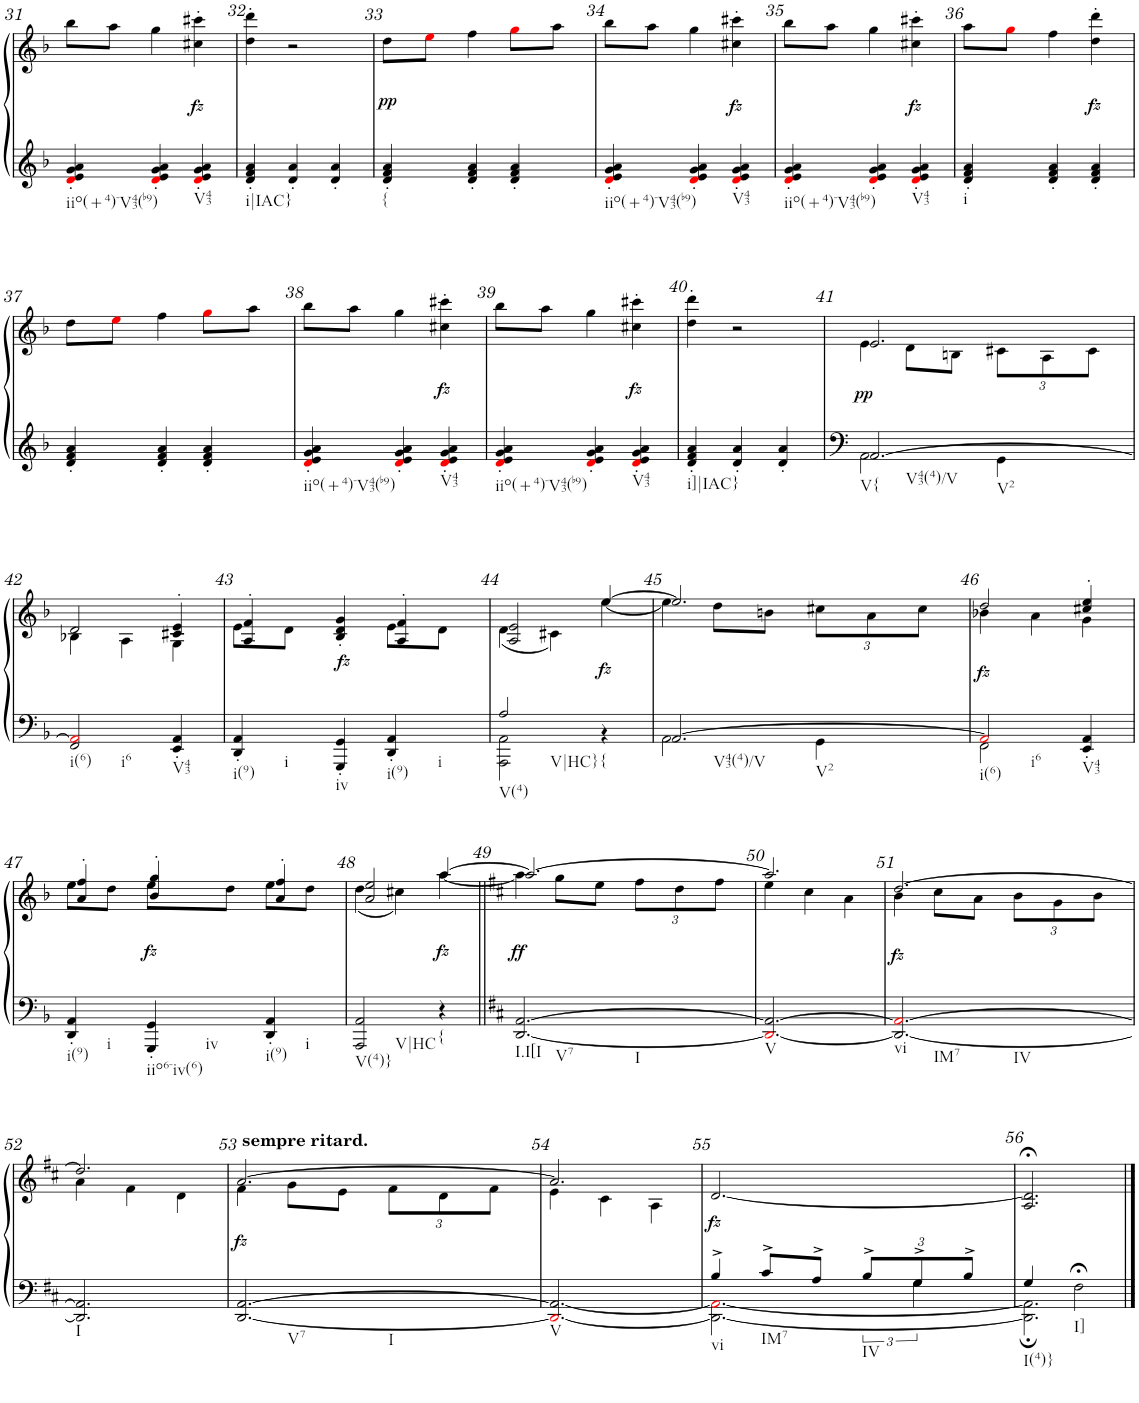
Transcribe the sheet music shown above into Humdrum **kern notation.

**kern	**kern	**dynam
*part1	*part1	*part1
*staff2	*staff1	*staff1/2
*I"Klavier linke Hand	*	*
!!LO:PB:g=z
*clefG2	*clefG2	*
*k[b-]	*k[b-]	*
*M3/4	*M3/4	*
=31	=31	=31
!LO:TX:b:t=iio(+4)-V43(b9)	!	!
4di/' 4e/' 4g/' 4a/'	8bb-\L	.
.	8aa\J	.
4di/' 4e/' 4g/' 4a/'	4gg\	.
!LO:TX:b:t=V43	!	!
!	!	!LO:DY:b
4di/' 4e/' 4g/' 4a/'	4cc#X\' 4ccc#X\'	fz
=32	=32	=32
!LO:TX:b:t=i|IAC}	!	!
4d/' 4f/' 4a/'	4dd\' 4ddd\'	.
4d/' 4a/'	2r	.
4d/' 4a/'	.	.
=33	=33	=33
!LO:TX:b:t={	!	!
!	!	!LO:DY:b
4d/' 4f/' 4a/'	8dd\L	pp
.	8eei\J	.
4d/' 4f/' 4a/'	4ff\	.
4d/' 4f/' 4a/'	8ggi\L	.
.	8aa\J	.
=34	=34	=34
!LO:TX:b:t=iio(+4)-V43(b9)	!	!
4di/' 4e/' 4g/' 4a/'	8bb-\L	.
.	8aa\J	.
4di/' 4e/' 4g/' 4a/'	4gg\	.
!LO:TX:b:t=V43	!	!
!	!	!LO:DY:b
4di/' 4e/' 4g/' 4a/'	4cc#X\' 4ccc#X\'	fz
=35	=35	=35
!LO:TX:b:t=iio(+4)-V43(b9)	!	!
4di/' 4e/' 4g/' 4a/'	8bb-\L	.
.	8aa\J	.
4di/' 4e/' 4g/' 4a/'	4gg\	.
!LO:TX:b:t=V43	!	!
!	!	!LO:DY:b
4di/' 4e/' 4g/' 4a/'	4cc#X\' 4ccc#X\'	fz
=36	=36	=36
!LO:TX:b:t=i	!	!
4d/' 4f/' 4a/'	8aa\L	.
.	8ggi\J	.
4d/' 4f/' 4a/'	4ff\	.
!	!	!LO:DY:b
4d/' 4f/' 4a/'	4dd\' 4ddd\'	fz
!!LO:LB:g=z
=37	=37	=37
4d/' 4f/' 4a/'	8dd\L	.
.	8eei\J	.
4d/' 4f/' 4a/'	4ff\	.
4d/' 4f/' 4a/'	8ggi\L	.
.	8aa\J	.
=38	=38	=38
!LO:TX:b:t=iio(+4)-V43(b9)	!	!
4di/' 4e/' 4g/' 4a/'	8bb-\L	.
.	8aa\J	.
4di/' 4e/' 4g/' 4a/'	4gg\	.
!LO:TX:b:t=V43	!	!
!	!	!LO:DY:b
4di/' 4e/' 4g/' 4a/'	4cc#X\' 4ccc#X\'	fz
=39	=39	=39
!LO:TX:b:t=iio(+4)-V43(b9)	!	!
4di/' 4e/' 4g/' 4a/'	8bb-\L	.
.	8aa\J	.
4di/' 4e/' 4g/' 4a/'	4gg\	.
!LO:TX:b:t=V43	!	!
!	!	!LO:DY:b
4di/' 4e/' 4g/' 4a/'	4cc#X\' 4ccc#X\'	fz
=40	=40	=40
!LO:TX:b:t=i]|IAC}	!	!
4d/' 4f/' 4a/'	4dd\' 4ddd\'	.
4d/' 4a/'	2r	.
4d/' 4a/'	.	.
=41	=41	=41
*^	*^	*
!LO:TX:b:t=V{	!	!	!	!
!LO:TX:b:t=V43(4)/V	!	!	!	!
!LO:TX:b:t=V2	!	!	!	!
!	!	!	!	!LO:DY:b
[2.AA/	2AA\	2.e/	4e\	pp
.	.	.	8d\L	.
.	.	.	8Bn\J	.
*	*	*	*Xbrackettup	*
.	4GG\	.	12c#X\L	.
.	.	.	12A\	.
.	.	.	12c#\J	.
*v	*v	*	*	*
!!LO:LB:g=z	!!
=42	=42	=42	=42
!LO:TX:b:t=i(6)	!	!	!
!LO:TX:b:t=i6	!	!	!
2FF/ 2AAi/]	2d/	4B-X\	.
.	.	4A\	.
!LO:TX:b:t=V43	!	!	!
4EE/' 4AA/'	4c#X/' 4e/'	4G\	.
=43	=43	=43	=43
!LO:TX:b:t=i(9)	!	!	!
!LO:TX:b:t=i	!	!	!
4DD/' 4AA/'	4A/' 4f/'	8e\L	.
.	.	8d\J	.
!LO:TX:b:t=iv	!	!	!
!	!	!	!LO:DY:b
4GGG/' 4GG/'	4B-/' 4d/' 4g/'	4ryy	fz
!LO:TX:b:t=i(9)	!	!	!
!LO:TX:b:t=i	!	!	!
4DD/' 4AA/'	4A/' 4f/'	8e\L	.
.	.	8d\J	.
=44	=44	=44	=44
*^	*	*	*
!LO:TX:b:t=V(4)	!	!	!	!
!LO:TX:b:t=V|HC}	!	!	!	!
2A/	2AAA\ 2AA\	2A/ 2e/	(4d\	.
.	.	.	4c#X\)	.
!LO:TX:b:t={	!	!	!	!
!	!	!	!	!LO:DY:b
4ryy	4r	[4ee/	[4ee\	fz
=45	=45	=45	=45	=45
!LO:TX:b:t=V43(4)/V	!	!	!	!
!LO:TX:b:t=V2	!	!	!	!
[2.AA/	2AA\	2.ee/]	4ee\]	.
.	.	.	8dd\L	.
.	.	.	8bn\J	.
.	4GG\	.	12cc#X\L	.
.	.	.	12a\	.
.	.	.	12cc#\J	.
=46	=46	=46	=46	=46
!LO:TX:b:t=i(6)	!	!	!	!
!LO:TX:b:t=i6	!	!	!	!
!	!	!	!	!LO:DY:b
2AAi/]	2FF\	2dd/	4b-X\	fz
.	.	.	4a\	.
!LO:TX:b:t=V43	!	!	!	!
4EE/' 4AA/'	4ryy	4cc#X/' 4ee/'	4g\	.
!!LO:LB:g=z	!!
=47	=47	=47	=47	=47
!LO:TX:b:t=i(9)	!	!	!	!
!LO:TX:b:t=i	!	!	!	!
*v	*v	*	*	*
4DD/' 4AA/'	4a/' 4ff/'	8ee\L	.
.	.	8dd\J	.
!LO:TX:b:t=iio6-iv(6)	!	!	!
!LO:TX:b:t=iv	!	!	!
!	!	!	!LO:DY:b
4GGG/' 4GG/'	4b-/' 4gg/'	8ee\L	fz
.	.	8dd\J	.
!LO:TX:b:t=i(9)	!	!	!
!LO:TX:b:t=i	!	!	!
4DD/' 4AA/'	4a/' 4ff/'	8ee\L	.
.	.	8dd\J	.
=48	=48	=48	=48
!LO:TX:b:t=V(4)}	!	!	!
!LO:TX:b:t=V|HC	!	!	!
2AAA/ 2AA/	2a/ 2ee/	(4dd\	.
.	.	4cc#X\)	.
!LO:TX:b:t={	!	!	!
!	!	!	!LO:DY:b
4r	[>4aa/	[4aa\	fz
=49||	=49||	=49||	=49||
*k[f#c#]	*k[f#c#]	*	*
!LO:TX:b:t=I.I[I	!	!	!
!LO:TX:b:t=V7	!	!	!
!LO:TX:b:t=I	!	!	!
!	!	!	!LO:DY:b
[2.DD/ [2.AA/	2.aa/_	4aa\]	ff
.	.	8gg\L	.
.	.	8ee\J	.
.	.	12ff#\L	.
.	.	12dd\	.
.	.	12ff#\J	.
=50	=50	=50	=50
!LO:TX:b:t=V	!	!	!
2.DDi/_ 2.AA/_	2.aa/]	4ee\	.
.	.	4cc#\	.
.	.	4a\	.
=51	=51	=51	=51
!LO:TX:b:t=vi	!	!	!
!LO:TX:b:t=IM7	!	!	!
!LO:TX:b:t=IV	!	!	!
!	!	!	!LO:DY:b
2.DD/_ 2.AAi/_	[2.dd/	4b\	fz
.	.	8cc#\L	.
.	.	8a\J	.
.	.	12b\L	.
.	.	12g\	.
.	.	12b\J	.
!!LO:LB:g=z	!!
=52	=52	=52	=52
!LO:TX:b:t=I	!	!	!
2.DD/] 2.AA/]	2.dd/]	4a\	.
.	.	4f#\	.
.	.	4d\	.
=53	=53	=53	=53
!	!LO:TX:a:B:t=sempre ritard.	!	!
!LO:TX:b:t=V7	!	!	!
!LO:TX:b:t=I	!	!	!
!	!	!	!LO:DY:b
[2.DD/ [2.AA/	[2.a/	4f#\	fz
.	.	8g\L	.
.	.	8e\J	.
.	.	12f#\L	.
.	.	12d\	.
.	.	12f#\J	.
=54	=54	=54	=54
!LO:TX:b:t=V	!	!	!
2.DDi/_ 2.AA/_	2.a/]	4e\	.
.	.	4c#\	.
.	.	4A\	.
=55	=55	=55	=55
*^	*	*	*
*	*^	*	*	*
!LO:TX:b:t=vi	!	!	!	!	!
!	!	!	!	!	!LO:DY:b
*	*	*	*v	*v	*
4B^/	2.DD\_ 2.AAi\_	2ryy	[2.d/	fz
!LO:TX:b:t=IM7	!	!	!	!
8c#^/L	.	.	.	.
8A^/J	.	.	.	.
*Xbrackettup	*	*brackettup	*	*
!LO:TX:b:t=IV	!	!	!	!
12B^/L	.	12ryy	.	.
12G^/	.	6G\	.	.
12B^/J	.	.	.	.
*	*v	*v	*	*
=56	=56	=56	=56
!LO:TX:b:t=I(4)}	!	!	!
4G/	2.DD\]; 2.AA\];	2.A/;< 2.d/];<	.
!LO:TX:b:t=I]	!	!	!
2F#;<\	.	.	.
*v	*v	*	*
==	==	==
*-	*-	*-
